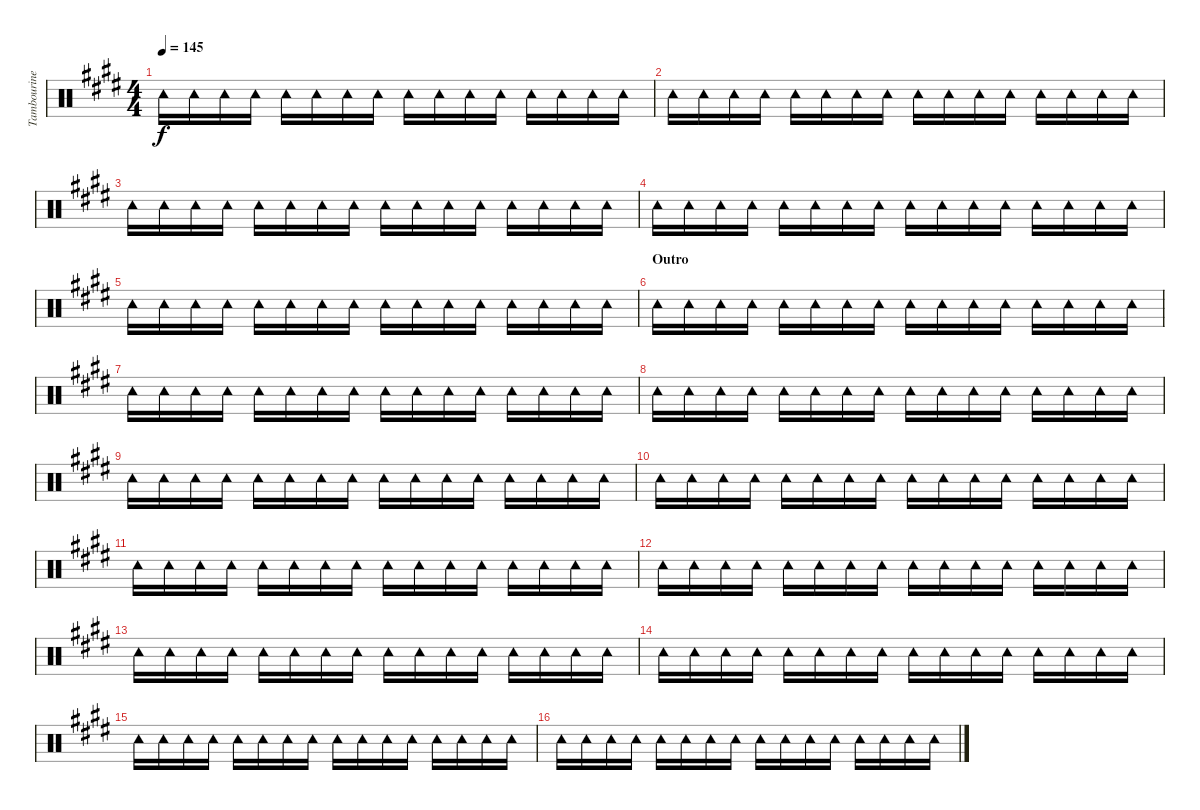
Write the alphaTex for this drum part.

\track ("Tambourine" "Tambourine") {instrument percussion}
\staff {score}
\articulation defaults
\ts (4 4)
\tempo 145
\clef neutral
\ks e "Tambourine (hit)".16{dy f} "Tambourine (hit)".16 "Tambourine (hit)".16 "Tambourine (hit)".16 "Tambourine (hit)".16 "Tambourine (hit)".16 "Tambourine (hit)".16 "Tambourine (hit)".16 "Tambourine (hit)".16 "Tambourine (hit)".16 "Tambourine (hit)".16 "Tambourine (hit)".16 "Tambourine (hit)".16 "Tambourine (hit)".16 "Tambourine (hit)".16 "Tambourine (hit)".16
|
"Tambourine (hit)".16 "Tambourine (hit)".16 "Tambourine (hit)".16 "Tambourine (hit)".16 "Tambourine (hit)".16 "Tambourine (hit)".16 "Tambourine (hit)".16 "Tambourine (hit)".16 "Tambourine (hit)".16 "Tambourine (hit)".16 "Tambourine (hit)".16 "Tambourine (hit)".16 "Tambourine (hit)".16 "Tambourine (hit)".16 "Tambourine (hit)".16 "Tambourine (hit)".16 |
"Tambourine (hit)".16 "Tambourine (hit)".16 "Tambourine (hit)".16 "Tambourine (hit)".16 "Tambourine (hit)".16 "Tambourine (hit)".16 "Tambourine (hit)".16 "Tambourine (hit)".16 "Tambourine (hit)".16 "Tambourine (hit)".16 "Tambourine (hit)".16 "Tambourine (hit)".16 "Tambourine (hit)".16 "Tambourine (hit)".16 "Tambourine (hit)".16 "Tambourine (hit)".16 |
"Tambourine (hit)".16 "Tambourine (hit)".16 "Tambourine (hit)".16 "Tambourine (hit)".16 "Tambourine (hit)".16 "Tambourine (hit)".16 "Tambourine (hit)".16 "Tambourine (hit)".16 "Tambourine (hit)".16 "Tambourine (hit)".16 "Tambourine (hit)".16 "Tambourine (hit)".16 "Tambourine (hit)".16 "Tambourine (hit)".16 "Tambourine (hit)".16 "Tambourine (hit)".16 |
"Tambourine (hit)".16 "Tambourine (hit)".16 "Tambourine (hit)".16 "Tambourine (hit)".16 "Tambourine (hit)".16 "Tambourine (hit)".16 "Tambourine (hit)".16 "Tambourine (hit)".16 "Tambourine (hit)".16 "Tambourine (hit)".16 "Tambourine (hit)".16 "Tambourine (hit)".16 "Tambourine (hit)".16 "Tambourine (hit)".16 "Tambourine (hit)".16 "Tambourine (hit)".16 |
\section ("" "Outro")
"Tambourine (hit)".16 "Tambourine (hit)".16 "Tambourine (hit)".16 "Tambourine (hit)".16 "Tambourine (hit)".16 "Tambourine (hit)".16 "Tambourine (hit)".16 "Tambourine (hit)".16 "Tambourine (hit)".16 "Tambourine (hit)".16 "Tambourine (hit)".16 "Tambourine (hit)".16 "Tambourine (hit)".16 "Tambourine (hit)".16 "Tambourine (hit)".16 "Tambourine (hit)".16 |
"Tambourine (hit)".16 "Tambourine (hit)".16 "Tambourine (hit)".16 "Tambourine (hit)".16 "Tambourine (hit)".16 "Tambourine (hit)".16 "Tambourine (hit)".16 "Tambourine (hit)".16 "Tambourine (hit)".16 "Tambourine (hit)".16 "Tambourine (hit)".16 "Tambourine (hit)".16 "Tambourine (hit)".16 "Tambourine (hit)".16 "Tambourine (hit)".16 "Tambourine (hit)".16 |
"Tambourine (hit)".16 "Tambourine (hit)".16 "Tambourine (hit)".16 "Tambourine (hit)".16 "Tambourine (hit)".16 "Tambourine (hit)".16 "Tambourine (hit)".16 "Tambourine (hit)".16 "Tambourine (hit)".16 "Tambourine (hit)".16 "Tambourine (hit)".16 "Tambourine (hit)".16 "Tambourine (hit)".16 "Tambourine (hit)".16 "Tambourine (hit)".16 "Tambourine (hit)".16 |
"Tambourine (hit)".16 "Tambourine (hit)".16 "Tambourine (hit)".16 "Tambourine (hit)".16 "Tambourine (hit)".16 "Tambourine (hit)".16 "Tambourine (hit)".16 "Tambourine (hit)".16 "Tambourine (hit)".16 "Tambourine (hit)".16 "Tambourine (hit)".16 "Tambourine (hit)".16 "Tambourine (hit)".16 "Tambourine (hit)".16 "Tambourine (hit)".16 "Tambourine (hit)".16 |
"Tambourine (hit)".16 "Tambourine (hit)".16 "Tambourine (hit)".16 "Tambourine (hit)".16 "Tambourine (hit)".16 "Tambourine (hit)".16 "Tambourine (hit)".16 "Tambourine (hit)".16 "Tambourine (hit)".16 "Tambourine (hit)".16 "Tambourine (hit)".16 "Tambourine (hit)".16 "Tambourine (hit)".16 "Tambourine (hit)".16 "Tambourine (hit)".16 "Tambourine (hit)".16 |
"Tambourine (hit)".16 "Tambourine (hit)".16 "Tambourine (hit)".16 "Tambourine (hit)".16 "Tambourine (hit)".16 "Tambourine (hit)".16 "Tambourine (hit)".16 "Tambourine (hit)".16 "Tambourine (hit)".16 "Tambourine (hit)".16 "Tambourine (hit)".16 "Tambourine (hit)".16 "Tambourine (hit)".16 "Tambourine (hit)".16 "Tambourine (hit)".16 "Tambourine (hit)".16 |
"Tambourine (hit)".16 "Tambourine (hit)".16 "Tambourine (hit)".16 "Tambourine (hit)".16 "Tambourine (hit)".16 "Tambourine (hit)".16 "Tambourine (hit)".16 "Tambourine (hit)".16 "Tambourine (hit)".16 "Tambourine (hit)".16 "Tambourine (hit)".16 "Tambourine (hit)".16 "Tambourine (hit)".16 "Tambourine (hit)".16 "Tambourine (hit)".16 "Tambourine (hit)".16 |
"Tambourine (hit)".16 "Tambourine (hit)".16 "Tambourine (hit)".16 "Tambourine (hit)".16 "Tambourine (hit)".16 "Tambourine (hit)".16 "Tambourine (hit)".16 "Tambourine (hit)".16 "Tambourine (hit)".16 "Tambourine (hit)".16 "Tambourine (hit)".16 "Tambourine (hit)".16 "Tambourine (hit)".16 "Tambourine (hit)".16 "Tambourine (hit)".16 "Tambourine (hit)".16 |
"Tambourine (hit)".16 "Tambourine (hit)".16 "Tambourine (hit)".16 "Tambourine (hit)".16 "Tambourine (hit)".16 "Tambourine (hit)".16 "Tambourine (hit)".16 "Tambourine (hit)".16 "Tambourine (hit)".16 "Tambourine (hit)".16 "Tambourine (hit)".16 "Tambourine (hit)".16 "Tambourine (hit)".16 "Tambourine (hit)".16 "Tambourine (hit)".16 "Tambourine (hit)".16 |
"Tambourine (hit)".16 "Tambourine (hit)".16 "Tambourine (hit)".16 "Tambourine (hit)".16 "Tambourine (hit)".16 "Tambourine (hit)".16 "Tambourine (hit)".16 "Tambourine (hit)".16 "Tambourine (hit)".16 "Tambourine (hit)".16 "Tambourine (hit)".16 "Tambourine (hit)".16 "Tambourine (hit)".16 "Tambourine (hit)".16 "Tambourine (hit)".16 "Tambourine (hit)".16 |
"Tambourine (hit)".16 "Tambourine (hit)".16 "Tambourine (hit)".16 "Tambourine (hit)".16 "Tambourine (hit)".16 "Tambourine (hit)".16 "Tambourine (hit)".16 "Tambourine (hit)".16 "Tambourine (hit)".16 "Tambourine (hit)".16 "Tambourine (hit)".16 "Tambourine (hit)".16 "Tambourine (hit)".16 "Tambourine (hit)".16 "Tambourine (hit)".16 "Tambourine (hit)".16
